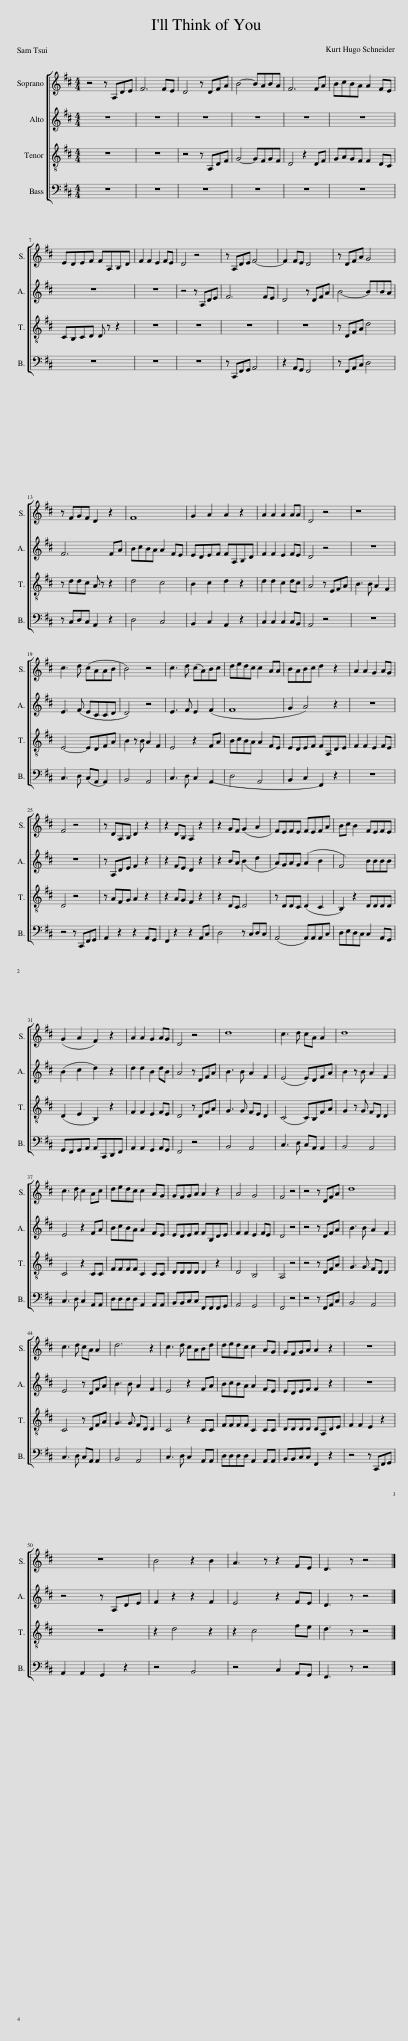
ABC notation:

X:1
%%score [ 1 2 3 4 ]
L:1/8
M:4/4
I:linebreak $
K:D
V:1 treble
V:2 treble
V:3 treble-8
V:4 bass
V:1
 z4 z A,DE | F6 FE | D4 z DFA | B4- BABA | F6 FA | %5
 BcBA A2 FE |$ EDEF FA,B,D | F2 F2 E2 FE | D4 z4 | z A,DE F4- | %10
 F2 FE D4 | z DFA G4 |$ z FGF D2 z2 | F8 | G2 A2 A2 z2 | %15
 A2 A2 A2 AA | D4 z4 | z8 |$ c3 d (cAAB | B4) z4 | %20
 c3 d (cA)Bc | dedc c2 AA | BABc d2 z2 | A2 A2 G2 AG |$ F4 z4 | %25
 z DA,B, D2 z2 | z2 DB, A,2 z2 | z2 GF (G2 A2) | FEFE FEFA | Bc B2 FEFE |$ %30
 (G2 A2 F2) z2 | A2 A2 G2 AG | D4 z4 | d8 | c3 d cA A2 | %35
 d8 |$ c3 d c2 Ac | dedc c2 AG | GFGA A2 z2 | A4 G4 | %40
 F4 z4 | z4 z DFA | d8 |$ c3 d cA A2 | d6 z2 | %45
 c3 d cABd | dedc c2 AG | GFGA A2 z2 | z8 |$ z8 | %50
 B4 z2 B2 | A3 z z2 FE | D3 z z4 |] %53
V:2
 z8 | z8 | z8 | z8 | z8 | %5
 z8 |$ z8 | z8 | z4 z A,DE | F6 FE | %10
 D4 z DFA | (B4 B)xBA |$ F6 FA | BcBA A2 FE | EDEF FA,B,D | %15
 F2 F2 E2 FE | D4 z4 | z8 |$ E3 (F ECCD | D4) z4 | %20
 E3 F E2 (F2 | F8) | G2 A4 z2 | z8 |$ z8 | %25
 z A,DE F2 z2 | z2 FE D2 z2 | z2 BA (B2 d2 | A)GAG (A2 B2 | F4) BBBB |$ %30
 (B2 c2 d2) z2 | d2 d2 B2 dB | A4 z DFA | B3 B A2 F2 | (E4 E)DFA | %35
 B2 z B A2 F2 |$ E4 z2 FA | BcBA A2 FE | EDEF FB,DE | F2 F2 E2 FE | %40
 D4 z4 | z4 z DFA | B3 B A2 F2 |$ E4 z DFA | B3 B A2 F2 | %45
 E4 z2 FA | BcBA A2 FE | EDEF F2 z2 | z8 |$ z4 z A,DE | %50
 F2 z2 z2 F2 | E4 z2 FE | D3 z z4 |] %53
V:3
 z8 | z8 | z4 z A,DF | G4- GFGF | D4 z2 DF | %5
 GAGF F2 DC |$ CB,CD D z z2 | z8 | z8 | z8 | %10
 z8 | z DFA d4 |$ z ddc A z z2 | d4 c4 | B2 c2 d2 z2 | %15
 d2 d2 c2 dc | A4 z EFA | B3 B A2 F2 |$ E4- EDFA | B2 z B A2 F2 | %20
 E4 z2 FA | BcBA A2 FE | EDEF FA,DE | F2 F2 E2 FE |$ D4 z4 | %25
 z AFG A2 z2 | z2 AG F2 z2 | z2 DC D4 | z DDC (D2 C2 | B,2) z2 DDDD |$ %30
 (D2 E2 B,2) z2 | F2 F2 E2 FE | D4 z DFA | G3 G FE D2 | (C4 C)B,FA | %35
 G2 z G FD D2 |$ C4 z2 CC | FFFF C2 CC | DDDD D2 z2 | D4 B,4 | %40
 A,4 z4 | z4 z DFA | G3 G FD D2 |$ C4 z DFA | G3 G FD D2 | %45
 C4 z2 CC | FFFF C2 CC | DDDD DA,DE | F2 F2 E2 z2 |$ z8 | %50
 z2 d4 z2 | z2 c4 fe | d3 z z4 |] %53
V:4
 z8 | z8 | z8 | z8 | z8 | %5
 z8 |$ z8 | z8 | z8 | z C,,F,,G,, A,,4 | %10
 z2 A,,G,, F,,4 | z F,,A,,C, D,4 |$ z C,D,C, A,,2 z2 | D,4 C,4 | B,,2 C,2 A,,2 z2 | %15
 C,2 C,2 C,2 C,B,, | A,,4 z4 | z8 |$ C,3 D, (C,A,, A,,2) | B,,4 A,,4 | %20
 C,3 D, C,2 (A,,2 | D,4 A,,4 | B,,2 C,2 F,,2) z2 | z8 |$ z4 z C,,F,,G,, | %25
 A,,2 z2 z2 A,,G,, | F,,2 z2 z2 A,,C, | D,4 z C,D,C, | (A,,4 A,,)A,,A,,C, | D,E,D,C, C,2 A,,G,, |$ %30
 G,,F,,G,,A,, A,,C,,D,,F,, | A,,2 A,,2 G,,2 A,,G,, | F,,4 z4 | B,,4 A,,4 | C,3 D, C,A,, A,,2 | %35
 B,,4 A,,4 |$ C,3 D, C,2 A,,A,, | D,D,D,D, A,,2 A,,A,, | B,,B,,C,C, F,,F,,F,,G,, | A,,4 G,,4 | %40
 F,,4 z4 | z4 z F,,A,,C, | B,,4 A,,4 |$ C,3 D, C,A,, A,,2 | B,,4 A,,4 | %45
 C,3 D, C,2 A,,A,, | D,D,D,D, A,,2 A,,A,, | B,,B,,C,C, F,,2 z2 | z4 z C,,F,,G,, |$ A,,2 A,,2 G,,2 z2 | %50
 z4 B,,4 | z4 C,2 A,,G,, | F,,3 z z4 |] %53
